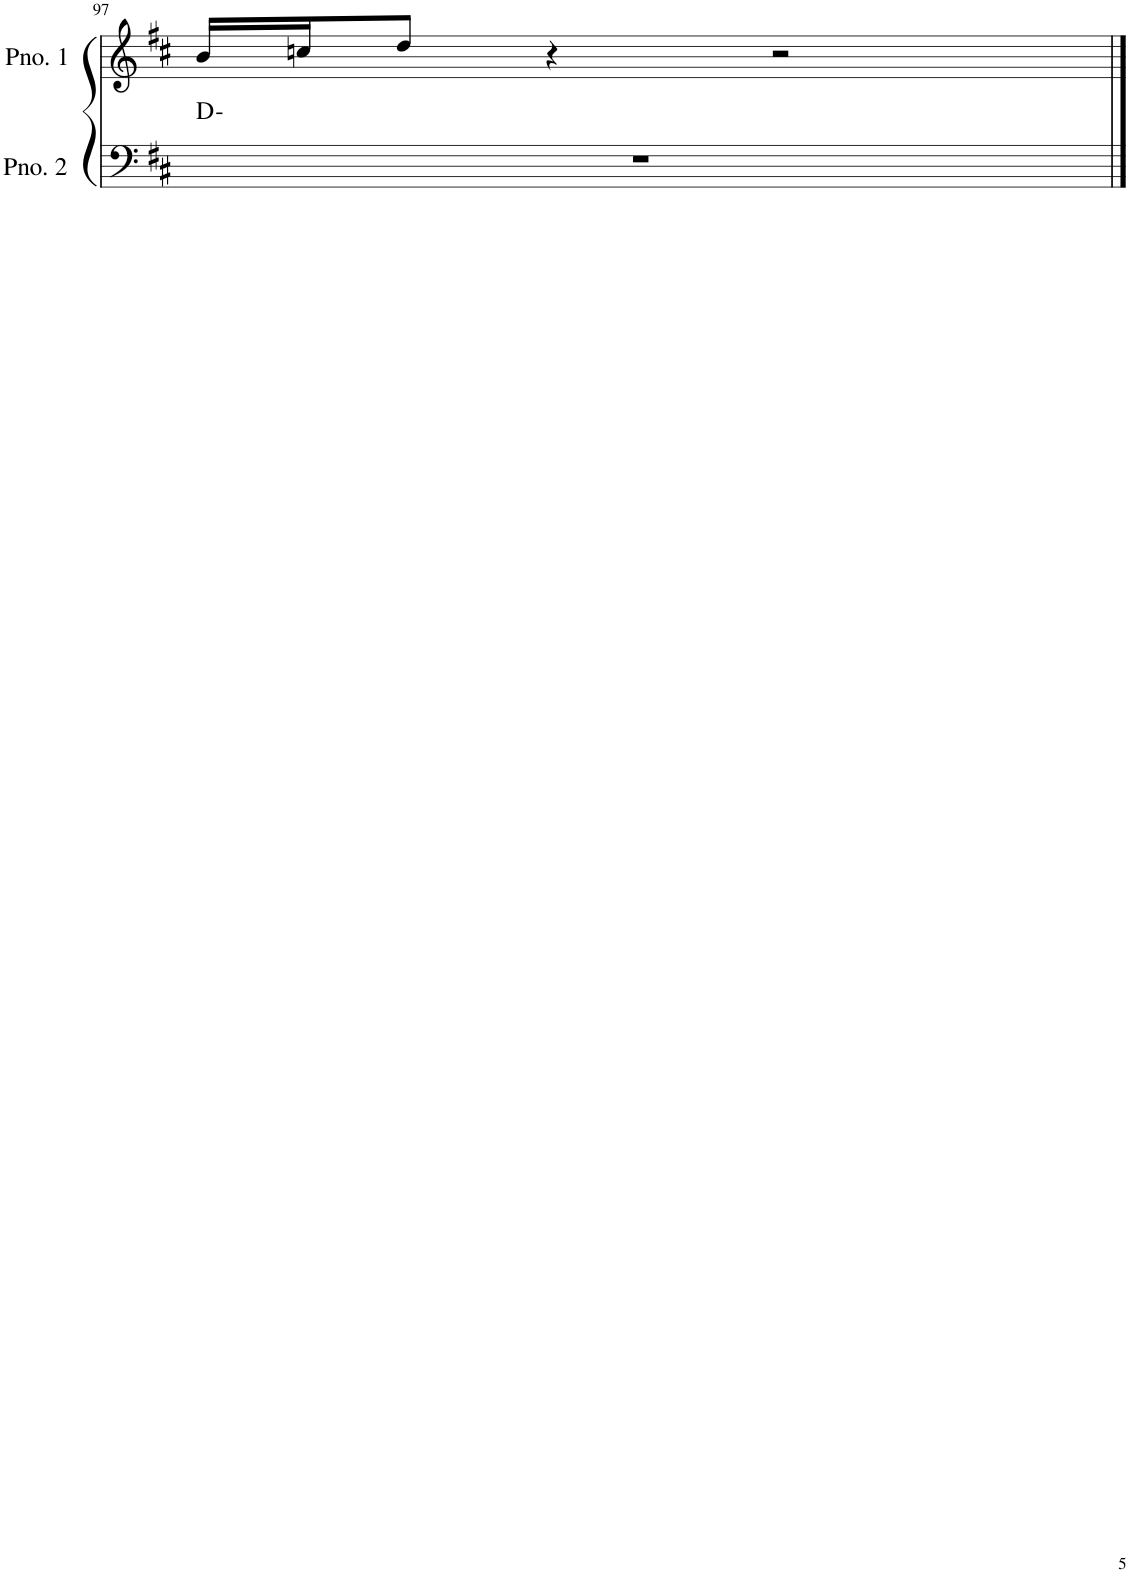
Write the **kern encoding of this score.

**kern	**harte	**kern
*part2	*part2	*part1
*staff2	*	*staff1
*I"ピアノ 2	*	*I"ピアノ 1
!!LO:PB:g=z
*clefF4	*	*clefG2
*k[f#c#]	*	*k[f#c#]
*M4/4	*	*M4/4
=97	=97	=97
1r	D:min	16b/LL
.	.	16ccn/J
.	.	8dd/J
.	.	4r
.	.	2r
==	==	==
*-	*-	*-
